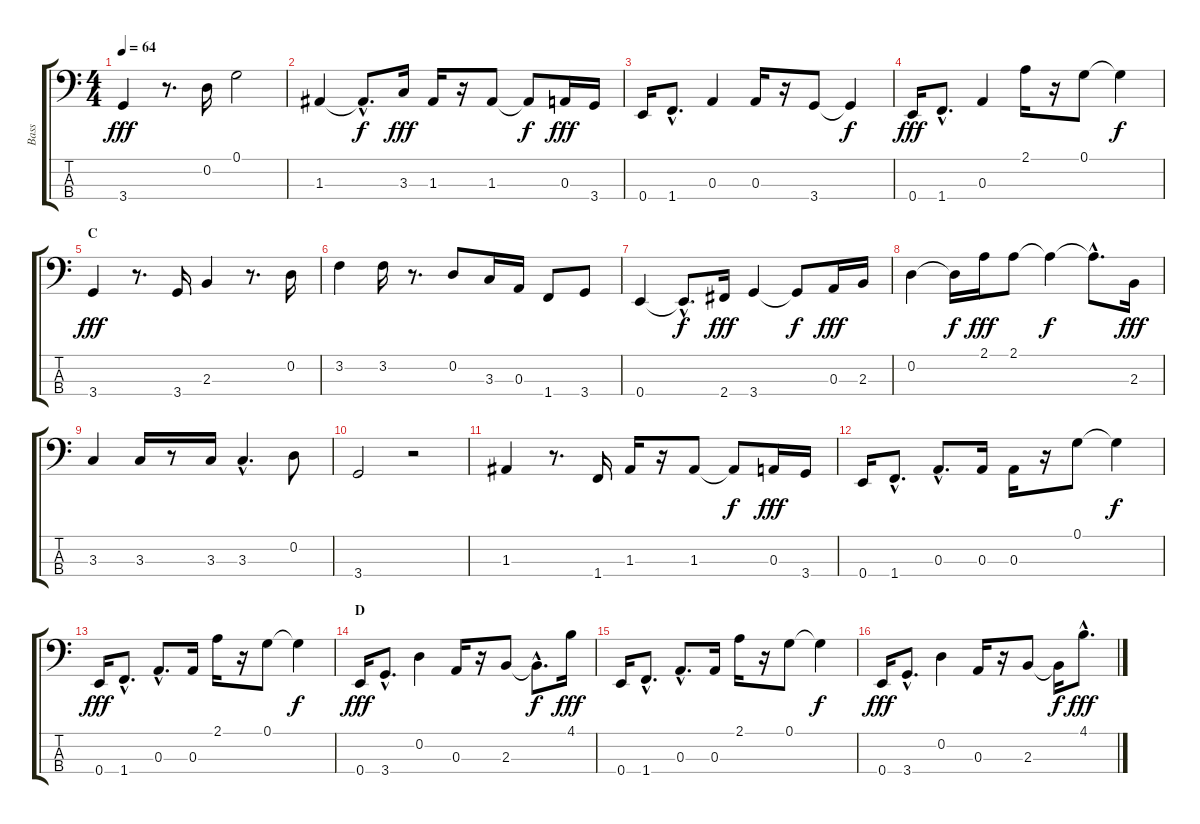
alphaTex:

\track ("Bass" "Bass") {instrument electricbassfinger}
\staff {score tabs}
\tuning (G2 D2 A1 E1) {hide}
\ts (4 4)
\tempo 64
\clef f4
\ks c
3.4.4{dy fff} r.8{d} 0.2.16 0.1.2 |
1.3.4 1.3{hac t}.8{d dy f} 3.3.16{dy fff} 1.3.16 r.16 1.3.8 1.3{t}.8{dy f} 0.3.16{dy fff} 3.4.16 |
0.4.16 1.4{hac}.8{d} 0.3.4 0.3.16 r.16 3.4.8 3.4{t}.4{dy f} |
0.4.16{dy fff} 1.4{hac}.8{d} 0.3.4 2.1.16 r.16 0.1.8 0.1{t}.4{dy f} |
\section ("" "C")
3.4.4{dy fff} r.8{d} 3.4.16 2.3.4 r.8{d} 0.2.16 |
3.2.4 3.2.16 r.8{d} 0.2.8 3.3.16 0.3.16 1.4.8 3.4.8 |
0.4.4 0.4{hac t}.8{d dy f} 2.4.16{dy fff} 3.4.4 3.4{t}.8{dy f} 0.3.16{dy fff} 2.3.16 |
0.2.4 0.2{t}.16{dy f} 2.1.16{dy fff} 2.1.8 2.1{t}.4{dy f} 2.1{hac t}.8{d} 2.3.16{dy fff} |
3.3.4 3.3.16 r.8 3.3.16 3.3{hac}.4{d} 0.2.8 |
3.4.2 r.2 |
1.3.4 r.8{d} 1.4.16 1.3.16 r.16 1.3.8 1.3{t}.8{dy f} 0.3.16{dy fff} 3.4.16 |
0.4.16 1.4{hac}.8{d} 0.3{hac}.8{d} 0.3.16 0.3.16 r.16 0.1.8 0.1{t}.4{dy f} |
0.4.16{dy fff} 1.4{hac}.8{d} 0.3{hac}.8{d} 0.3.16 2.1.16 r.16 0.1.8 0.1{t}.4{dy f} |
\section ("" "D")
0.4.16{dy fff} 3.4{hac}.8{d} 0.2.4 0.3.16 r.16 2.3.8 2.3{hac t}.8{d dy f} 4.1.16{dy fff} |
0.4.16 1.4{hac}.8{d} 0.3{hac}.8{d} 0.3.16 2.1.16 r.16 0.1.8 0.1{t}.4{dy f} |
0.4.16{dy fff} 3.4{hac}.8{d} 0.2.4 0.3.16 r.16 2.3.8 2.3{t}.16{dy f} 4.1{hac}.8{d dy fff}
